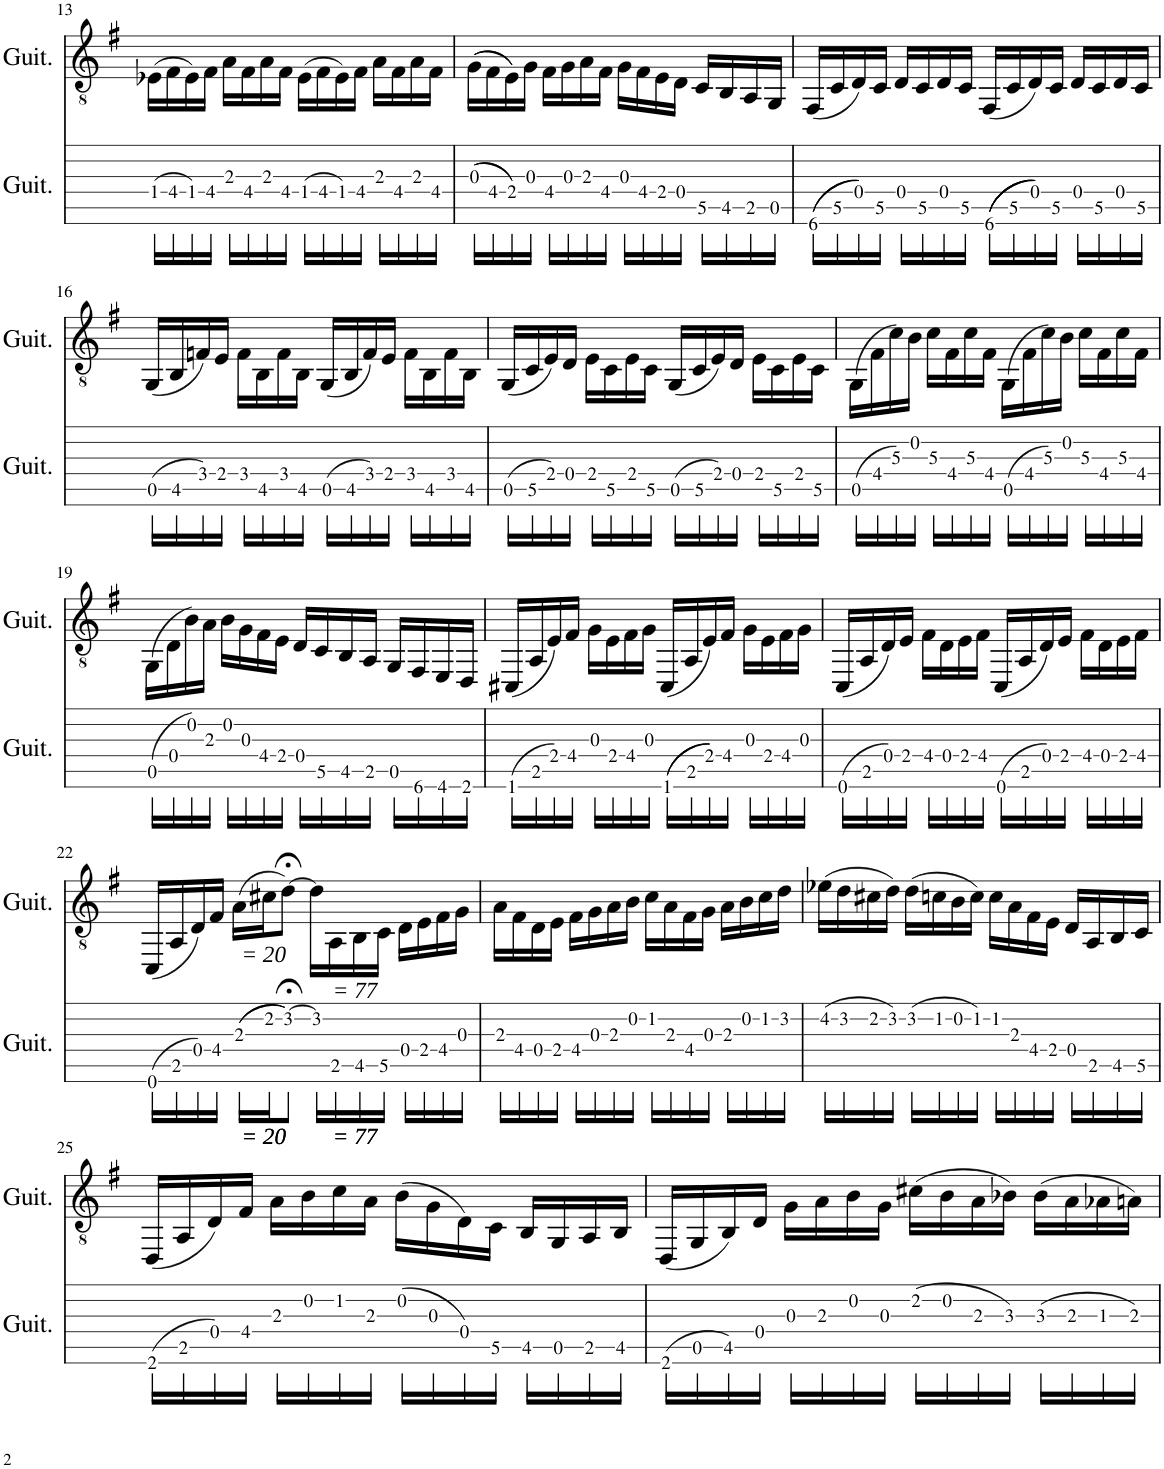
**kern	**kern
*part2	*part1
*staff2	*staff1
*I"Acoustic Guitar	*I"Classical Guitar
*I'Guit.	*I'Guit.
!!LO:PB:g=z
*	*clefGv2
*k[f#]	*k[f#]
*M4/4	*M4/4
=13	=13
(16E-X\LL	(16E-X\LL
16F#\	16F#\
16E-\)	16E-\)
16F#\JJ	16F#\JJ
16A\LL	16A\LL
16F#\	16F#\
16A\	16A\
16F#\JJ	16F#\JJ
(16E-\LL	(16E-\LL
16F#\	16F#\
16E-\)	16E-\)
16F#\JJ	16F#\JJ
16A\LL	16A\LL
16F#\	16F#\
16A\	16A\
16F#\JJ	16F#\JJ
=14	=14
((16G\LL	((16G\LL
16F#\	16F#\
16E\))	16E\))
16G\JJ	16G\JJ
16F#\LL	16F#\LL
16G\	16G\
16A\	16A\
16F#\JJ	16F#\JJ
16G\LL	16G\LL
16F#\	16F#\
16E\	16E\
16D\JJ	16D\JJ
16C\LL	16C/LL
16BB\	16BB/
16AA\	16AA/
16GG\JJ	16GG/JJ
=15	=15
((16FF#\LL	(16FF#/LL
16C\	16C/
16D\))	16D/)
16C\JJ	16C/JJ
16D\LL	16D/LL
16C\	16C/
16D\	16D/
16C\JJ	16C/JJ
(((16FF#\LL	(16FF#/LL
16C\	16C/
16D\)))	16D/)
16C\JJ	16C/JJ
16D\LL	16D/LL
16C\	16C/
16D\	16D/
16C\JJ	16C/JJ
!!LO:LB:g=z
=16	=16
(16GG\LL	(16GG/LL
16BB\	16BB/
16Fn\)	16Fn/)
16E\JJ	16E/JJ
16F\LL	16F\LL
16BB\	16BB\
16F\	16F\
16BB\JJ	16BB\JJ
(16GG\LL	(16GG/LL
16BB\	16BB/
16F\)	16F/)
16E\JJ	16E/JJ
16F\LL	16F\LL
16BB\	16BB\
16F\	16F\
16BB\JJ	16BB\JJ
=17	=17
(16GG\LL	(16GG/LL
16C\	16C/
16E\)	16E/)
16D\JJ	16D/JJ
16E\LL	16E\LL
16C\	16C\
16E\	16E\
16C\JJ	16C\JJ
(16GG\LL	(16GG/LL
16C\	16C/
16E\)	16E/)
16D\JJ	16D/JJ
16E\LL	16E\LL
16C\	16C\
16E\	16E\
16C\JJ	16C\JJ
=18	=18
(16GG\LL	(16GG\LL
16F#\	16F#\
16c\)	16c\)
16B\JJ	16B\JJ
16c\LL	16c\LL
16F#\	16F#\
16c\	16c\
16F#\JJ	16F#\JJ
(16GG\LL	(16GG\LL
16F#\	16F#\
16c\)	16c\)
16B\JJ	16B\JJ
16c\LL	16c\LL
16F#\	16F#\
16c\	16c\
16F#\JJ	16F#\JJ
!!LO:LB:g=z
=19	=19
(16GG\LL	(16GG\LL
16D\	16D\
16B\)	16B\)
16A\JJ	16A\JJ
16B\LL	16B\LL
16G\	16G\
16F#\	16F#\
16E\JJ	16E\JJ
16D\LL	16D/LL
16C\	16C/
16BB\	16BB/
16AA\JJ	16AA/JJ
16GG\LL	16GG/LL
16FF#\	16FF#/
16EE\	16EE/
16DD\JJ	16DD/JJ
=20	=20
(16CC#X\LL	(16CC#X/LL
16AA\	16AA/
16E\)	16E/)
16F#\JJ	16F#/JJ
16G\LL	16G\LL
16E\	16E\
16F#\	16F#\
16G\JJ	16G\JJ
((16CC#\LL	(16CC#/LL
16AA\	16AA/
16E\))	16E/)
16F#\JJ	16F#/JJ
16G\LL	16G\LL
16E\	16E\
16F#\	16F#\
16G\JJ	16G\JJ
=21	=21
(16CC\LL	(16CC/LL
16AA\	16AA/
16D\)	16D/)
16E\JJ	16E/JJ
16F#\LL	16F#\LL
16D\	16D\
16E\	16E\
16F#\JJ	16F#\JJ
(16CC\LL	(16CC/LL
16AA\	16AA/
16D\)	16D/)
16E\JJ	16E/JJ
16F#\LL	16F#\LL
16D\	16D\
16E\	16E\
16F#\JJ	16F#\JJ
!!LO:LB:g=z
=22	=22
(16CC\LL	(16CC/LL
16AA\	16AA/
16D\)	16D/)
16F#\JJ	16F#/JJ
((16A\LL	(16A\LL
16c#X\J	16c#X\J
!	!LO:TX:b:i:t== 20
!LO:TX:b:i:t== 20	!
!LO:TX:b:i:t== 20	!
[8d;<\J))	[8d;<\J)
!	!LO:TX:b:i:t== 77
!LO:TX:b:i:t== 77	!
!LO:TX:b:i:t== 77	!
16d\LL]	16d\LL]
16AA\	16AA\
16BB\	16BB\
16C\JJ	16C\JJ
16D\LL	16D\LL
16E\	16E\
16F#\	16F#\
16G\JJ	16G\JJ
=23	=23
16A\LL	16A\LL
16F#\	16F#\
16D\	16D\
16E\JJ	16E\JJ
16F#\LL	16F#\LL
16G\	16G\
16A\	16A\
16B\JJ	16B\JJ
16c\LL	16c\LL
16A\	16A\
16F#\	16F#\
16G\JJ	16G\JJ
16A\LL	16A\LL
16B\	16B\
16c\	16c\
16d\JJ	16d\JJ
=24	=24
(16e-X\LL	(16e-X\LL
16d\	16d\
16c#X\	16c#X\
16d\JJ)	16d\JJ)
(16d\LL	(16d\LL
16cn\	16cn\
16B\	16B\
16c\JJ)	16c\JJ)
16c\LL	16c\LL
16A\	16A\
16F#\	16F#\
16E\JJ	16E\JJ
16D\LL	16D/LL
16AA\	16AA/
16BB\	16BB/
16C\JJ	16C/JJ
!!LO:LB:g=z
=25	=25
(16DD\LL	(16DD/LL
16AA\	16AA/
16D\)	16D/)
16F#\JJ	16F#/JJ
16A\LL	16A\LL
16B\	16B\
16c\	16c\
16A\JJ	16A\JJ
(16B\LL	(16B\LL
16G\	16G\
16D\)	16D\)
16C\JJ	16C\JJ
16BB\LL	16BB/LL
16GG\	16GG/
16AA\	16AA/
16BB\JJ	16BB/JJ
=26	=26
(16DD\LL	(16DD/LL
16GG\	16GG/
16BB\)	16BB/)
16D\JJ	16D/JJ
16G\LL	16G\LL
16A\	16A\
16B\	16B\
16G\JJ	16G\JJ
(16c#X\LL	(16c#X\LL
16B\	16B\
16A\	16A\
16B-X\JJ)	16B-X\JJ)
(16B-\LL	(16B-\LL
16A\	16A\
16A-X\	16A-X\
16An\JJ)	16An\JJ)
=	=
*-	*-
